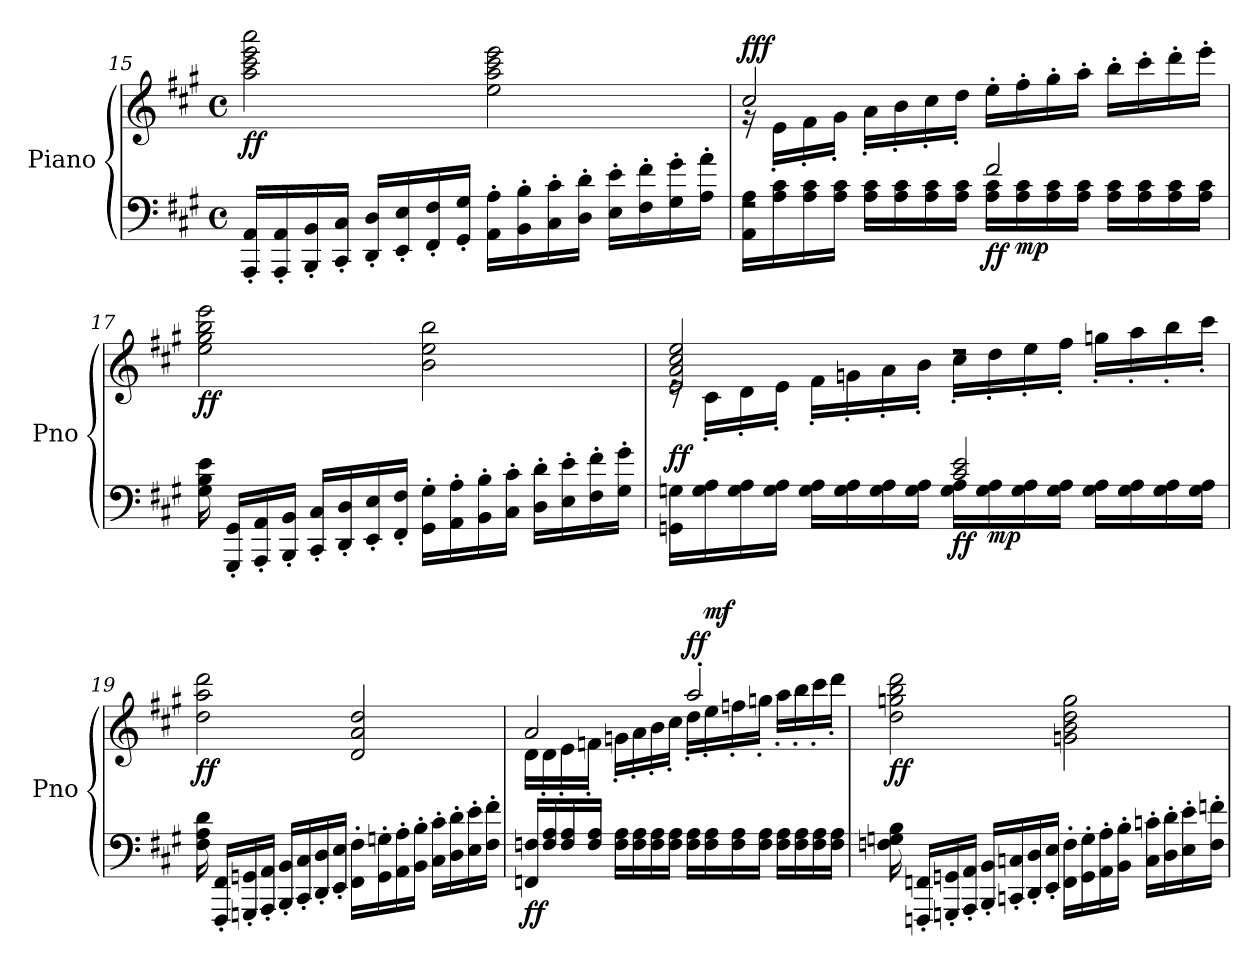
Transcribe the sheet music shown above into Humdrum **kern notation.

**kern	**kern	**dynam
*part1	*part1	*part1
*staff2	*staff1	*staff1/2
*I"Piano	*	*
*I'Pno	*	*
*clefF4	*clefG2	*
*k[f#c#g#]	*k[f#c#g#]	*
*M4/4	*M4/4	*
*met(c)	*met(c)	*
=15	=15	=15
!	!	!LO:DY:b
16AAA/' 16AA/'LL	2aa\ 2ccc#\ 2eee\ 2aaa\	ff
16AAA/' 16AA/'	.	.
16BBB/' 16BB/'	.	.
16CC#/' 16C#/'JJ	.	.
16DD/' 16D/'LL	.	.
16EE/' 16E/'	.	.
16FF#/' 16F#/'	.	.
16GG#/' 16G#/'JJ	.	.
16AA\' 16A\'LL	2ee\ 2aa\ 2ccc#\ 2eee\	.
16BB\' 16B\'	.	.
16C#\' 16c#\'	.	.
16D\' 16d\'JJ	.	.
16E\' 16e\'LL	.	.
16F#\' 16f#\'	.	.
16G#\' 16g#\'	.	.
16A\' 16a\'JJ	.	.
!!LO:PB:g=z
=16	=16	=16
*^	*^	*
!	!	!	!	!LO:DY:b=2
!	!	!	!	!LO:DY:n=1:a
2rF	16AA\ 16A\LL	2cc#/	16rg	f ff
!	!	!	!	!LO:DY:n=2:b=2
!	!	!	!	!LO:DY:n=3:a
.	16A\ 16c#\	.	16e'\LL	mp mf
.	16A\ 16c#\	.	16f#'\	.
.	16A\ 16c#\JJ	.	16g#'\JJ	.
.	16A\ 16c#\LL	.	16a'\LL	.
.	16A\ 16c#\	.	16b'\	.
.	16A\ 16c#\	.	16cc#'\	.
.	16A\ 16c#\JJ	.	16dd'\JJ	.
!	!	!	!	!LO:DY:n=4:b=2
2f#/	16A\ 16c#\LL	2rddyy	16ee'\LL	ff
!	!	!	!	!LO:DY:n=5:b=2
.	16A\ 16c#\	.	16ff#'\	mp
.	16A\ 16c#\	.	16gg#'\	.
.	16A\ 16c#\JJ	.	16aa'\JJ	.
.	16A\ 16c#\LL	.	16bb'\LL	.
.	16A\ 16c#\	.	16ccc#'\	.
.	16A\ 16c#\	.	16ddd'\	.
.	16A\ 16c#\JJ	.	16eee'\JJ	.
=17	=17	=17	=17	=17
!	!	!	!	!LO:DY:b
*v	*v	*	*	*
*	*v	*v	*
16G#\ 16B\ 16e\	2ee\ 2gg#\ 2bb\ 2eee\	ff
16GGG#/' 16GG#/'LL	.	.
16AAA/' 16AA/'	.	.
16BBB/' 16BB/'JJ	.	.
16CC#/' 16C#/'LL	.	.
16DD/' 16D/'	.	.
16EE/' 16E/'	.	.
16FF#/' 16F#/'JJ	.	.
16GG#\' 16G#\'LL	2b\ 2ee\ 2bb\	.
16AA\' 16A\'	.	.
16BB\' 16B\'	.	.
16C#\' 16c#\'JJ	.	.
16D\' 16d\'LL	.	.
16E\' 16e\'	.	.
16F#\' 16f#\'	.	.
16G#\' 16g#\'JJ	.	.
!!LO:LB:g=z
=18	=18	=18
*^	*^	*
!	!	!	!	!LO:DY:b
16GGn\ 16Gn\LL	2ryy	2e/ 2a/ 2cc#/ 2ee/	16re	ff
!	!	!	!	!LO:DY:b=2
!	!	!	!	!LO:DY:n=1:a
16G\ 16A\	.	.	16c#'\LL	mp mf
16G\ 16A\	.	.	16d'\	.
16G\ 16A\JJ	.	.	16e'\JJ	.
16G\ 16A\LL	.	.	16f#'\LL	.
16G\ 16A\	.	.	16gn'\	.
16G\ 16A\	.	.	16a'\	.
16G\ 16A\JJ	.	.	16b'\JJ	.
!	!	!	!	!LO:DY:n=2:b=2
16G\ 16A\LL	2c#/ 2e/	2rdd	16cc#'\LL	ff
!	!	!	!	!LO:DY:n=3:b=2
16G\ 16A\	.	.	16dd'\	mp
16G\ 16A\	.	.	16ee'\	.
16G\ 16A\JJ	.	.	16ff#'\JJ	.
16G\ 16A\LL	.	.	16ggn'\LL	.
16G\ 16A\	.	.	16aa'\	.
16G\ 16A\	.	.	16bb'\	.
16G\ 16A\JJ	.	.	16ccc#'\JJ	.
*v	*v	*	*	*
=19	=19	=19	=19
!	!	!	!LO:DY:b
*	*v	*v	*
16F#\ 16A\ 16d\	2dd\ 2aa\ 2ddd\	ff
16FFF#/' 16FF#/'LL	.	.
16GGGn/' 16GGn/'	.	.
16AAA/' 16AA/'JJ	.	.
16BBB/' 16BB/'LL	.	.
16CC#/' 16C#/'	.	.
16DD/' 16D/'	.	.
16EE/' 16E/'JJ	.	.
16FF#\' 16F#\'LL	2d/ 2a/ 2dd/	.
16GG\' 16Gn\'	.	.
16AA\' 16A\'	.	.
16BB\' 16B\'JJ	.	.
16C#\' 16c#\'LL	.	.
16D\' 16d\'	.	.
16E\' 16e\'	.	.
16F#\' 16f#\'JJ	.	.
!!LO:LB:g=z
=20	=20	=20
*	*^	*
!	!	!	!LO:DY:b=2
16FFn/ 16Fn/LL	2a/	16d\LL	ff
!	!	!	!LO:DY:b=2
!	!	!	!LO:DY:n=1:a
16F/ 16A/	.	16d'\	mp mf
16F/ 16A/	.	16e'\	.
16F/ 16A/JJ	.	16fn'\JJ	.
16F\ 16A\LL	.	16gn'\LL	.
16F\ 16A\	.	16a'\	.
16F\ 16A\	.	16b'\	.
16F\ 16A\JJ	.	16cc#'\JJ	.
!	!	!	!LO:DY:n=2:a
16F\ 16A\LL	2aa'/	16dd'\LL	ff
!	!	!	!LO:DY:n=3:a
16F\ 16A\	.	16ee'\	mf
16F\ 16A\	.	16ffn'\	.
16F\ 16A\JJ	.	16ggn'\JJ	.
16F\ 16A\LL	.	16aa'\LL	.
16F\ 16A\	.	16bb'\	.
16F\ 16A\	.	16ccc#'\	.
16F\ 16A\JJ	.	16ddd'\JJ	.
=21	=21	=21	=21
!	!	!	!LO:DY:b
*	*v	*v	*
16Fn\ 16Gn\ 16B\	2dd\ 2ggn\ 2bb\ 2ddd\	ff
16FFFn/' 16FFn/'LL	.	.
16GGGn/' 16GGn/'	.	.
16AAA/' 16AA/'JJ	.	.
16BBB/' 16BB/'LL	.	.
16CCn/' 16Cn/'	.	.
16DD/' 16D/'	.	.
16EE/' 16E/'JJ	.	.
16FF\' 16F\'LL	2gn\ 2b\ 2dd\ 2gg\	.
16GG\' 16G\'	.	.
16AA\' 16A\'	.	.
16BB\' 16B\'JJ	.	.
16C\' 16cn\'LL	.	.
16D\' 16d\'	.	.
16E\' 16e\'	.	.
16F\' 16fn\'JJ	.	.
=	=	=
*-	*-	*-
